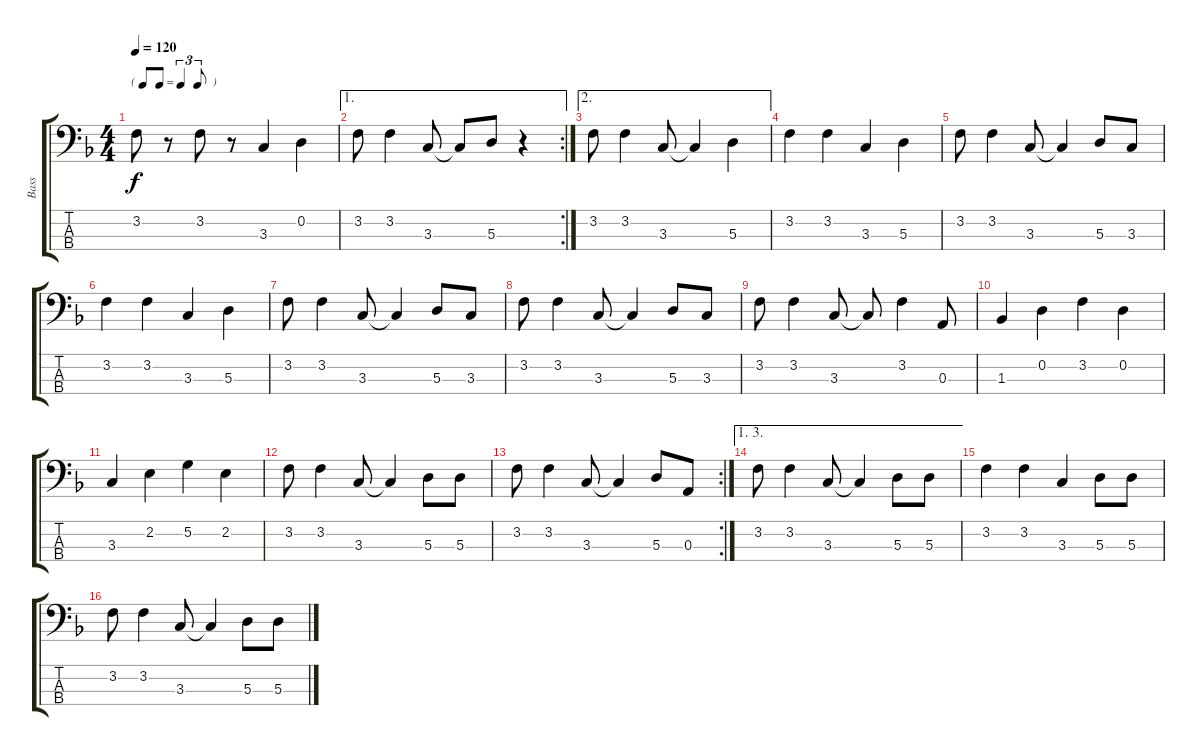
\track ("Bass" "Bass") {instrument electricbasspick}
\staff {score tabs}
\tuning (G2 D2 A1 E1) {hide}
\ts (4 4)
\tf triplet8th
\tempo 120
\clef f4
\ks f
3.2.8{dy f} r.8 3.2.8 r.8 3.3.4 0.2.4 |
\ae 1
\rc 2
3.2.8 3.2.4 3.3.8 3.3{t}.8 5.3.8 r.4 |
\ae 2
3.2.8 3.2.4 3.3.8 3.3{t}.4 5.3.4 |
3.2.4 3.2.4 3.3.4 5.3.4 |
3.2.8 3.2.4 3.3.8 3.3{t}.4 5.3.8 3.3.8 |
3.2.4 3.2.4 3.3.4 5.3.4 |
3.2.8 3.2.4 3.3.8 3.3{t}.4 5.3.8 3.3.8 |
3.2.8 3.2.4 3.3.8 3.3{t}.4 5.3.8 3.3.8 |
3.2.8 3.2.4 3.3.8 3.3{t}.8 3.2.4 0.3.8 |
1.3.4 0.2.4 3.2.4 0.2.4 |
3.3.4 2.2.4 5.2.4 2.2.4 |
3.2.8 3.2.4 3.3.8 3.3{t}.4 5.3.8 5.3.8 |
\rc 2
3.2.8 3.2.4 3.3.8 3.3{t}.4 5.3.8 0.3.8 |
\ae (1 3)
3.2.8 3.2.4 3.3.8 3.3{t}.4 5.3.8 5.3.8 |
3.2.4 3.2.4 3.3.4 5.3.8 5.3.8 |
3.2.8 3.2.4 3.3.8 3.3{t}.4 5.3.8 5.3.8
